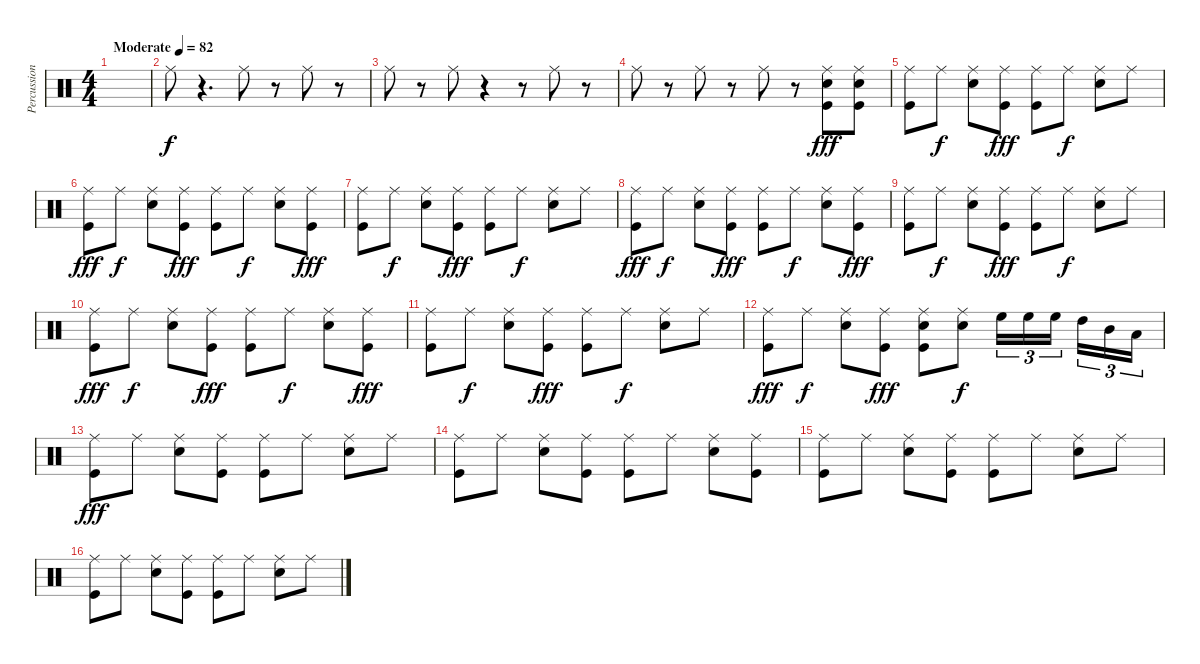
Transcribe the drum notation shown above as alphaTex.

\track ("Percussion" "Percussion") {instrument percussion}
\staff {score}
\articulation defaults
\ts (4 4)
\tempo (82 "Moderate")
\clef neutral
\ks c
|
"Ride (middle)".8 r.4{d} "Ride (middle)".8 r.8 "Ride (middle)".8 r.8 |
"Ride (middle)".8 r.8 "Ride (middle)".8 r.4 r.8 "Ride (middle)".8 r.8 |
"Ride (middle)".8 r.8 "Ride (middle)".8 r.8 "Ride (middle)".8 r.8 ("Ride (middle)" "Electric Snare (hit)" "Kick (hit)").8{dy fff} ("Ride (middle)" "Electric Snare (hit)" "Kick (hit)").8 |
("Ride (middle)" "Kick (hit)").8 "Ride (middle)".8{dy f} ("Ride (middle)" "Electric Snare (hit)").8 ("Ride (middle)" "Kick (hit)").8{dy fff} ("Ride (middle)" "Kick (hit)").8 "Ride (middle)".8{dy f} ("Ride (middle)" "Electric Snare (hit)").8 "Ride (middle)".8 |
("Ride (middle)" "Kick (hit)").8{dy fff} "Ride (middle)".8{dy f} ("Ride (middle)" "Electric Snare (hit)").8 ("Ride (middle)" "Kick (hit)").8{dy fff} ("Ride (middle)" "Kick (hit)").8 "Ride (middle)".8{dy f} ("Ride (middle)" "Electric Snare (hit)").8 ("Ride (middle)" "Kick (hit)").8{dy fff} |
("Ride (middle)" "Kick (hit)").8 "Ride (middle)".8{dy f} ("Ride (middle)" "Electric Snare (hit)").8 ("Ride (middle)" "Kick (hit)").8{dy fff} ("Ride (middle)" "Kick (hit)").8 "Ride (middle)".8{dy f} ("Ride (middle)" "Electric Snare (hit)").8 "Ride (middle)".8 |
("Ride (middle)" "Kick (hit)").8{dy fff} "Ride (middle)".8{dy f} ("Ride (middle)" "Electric Snare (hit)").8 ("Ride (middle)" "Kick (hit)").8{dy fff} ("Ride (middle)" "Kick (hit)").8 "Ride (middle)".8{dy f} ("Ride (middle)" "Electric Snare (hit)").8 ("Ride (middle)" "Kick (hit)").8{dy fff} |
("Ride (middle)" "Kick (hit)").8 "Ride (middle)".8{dy f} ("Ride (middle)" "Electric Snare (hit)").8 ("Ride (middle)" "Kick (hit)").8{dy fff} ("Ride (middle)" "Kick (hit)").8 "Ride (middle)".8{dy f} ("Ride (middle)" "Electric Snare (hit)").8 "Ride (middle)".8 |
("Ride (middle)" "Kick (hit)").8{dy fff} "Ride (middle)".8{dy f} ("Ride (middle)" "Electric Snare (hit)").8 ("Ride (middle)" "Kick (hit)").8{dy fff} ("Ride (middle)" "Kick (hit)").8 "Ride (middle)".8{dy f} ("Ride (middle)" "Electric Snare (hit)").8 ("Ride (middle)" "Kick (hit)").8{dy fff} |
("Ride (middle)" "Kick (hit)").8 "Ride (middle)".8{dy f} ("Ride (middle)" "Electric Snare (hit)").8 ("Ride (middle)" "Kick (hit)").8{dy fff} ("Ride (middle)" "Kick (hit)").8 "Ride (middle)".8{dy f} ("Ride (middle)" "Electric Snare (hit)").8 "Ride (middle)".8 |
("Ride (middle)" "Kick (hit)").8{dy fff} "Ride (middle)".8{dy f} ("Ride (middle)" "Electric Snare (hit)").8 ("Ride (middle)" "Kick (hit)").8{dy fff} ("Ride (middle)" "Electric Snare (hit)" "Kick (hit)").8 ("Ride (middle)" "Electric Snare (hit)").8{dy f} "High Floor Tom (hit)".16{tu (3 2)} "High Floor Tom (hit)".16{tu (3 2)} "High Floor Tom (hit)".16{tu (3 2) beam splitsecondary} "High Tom (hit)".16{tu (3 2)} "Mid Tom (hit)".16{tu (3 2)} "Low Tom (hit)".16{tu (3 2)} |
("Ride (middle)" "Kick (hit)").8{dy fff} "Ride (middle)".8 ("Ride (middle)" "Electric Snare (hit)").8 ("Ride (middle)" "Kick (hit)").8 ("Ride (middle)" "Kick (hit)").8 "Ride (middle)".8 ("Ride (middle)" "Electric Snare (hit)").8 "Ride (middle)".8 |
("Ride (middle)" "Kick (hit)").8 "Ride (middle)".8 ("Ride (middle)" "Electric Snare (hit)").8 ("Ride (middle)" "Kick (hit)").8 ("Ride (middle)" "Kick (hit)").8 "Ride (middle)".8 ("Ride (middle)" "Electric Snare (hit)").8 ("Ride (middle)" "Kick (hit)").8 |
("Ride (middle)" "Kick (hit)").8 "Ride (middle)".8 ("Ride (middle)" "Electric Snare (hit)").8 ("Ride (middle)" "Kick (hit)").8 ("Ride (middle)" "Kick (hit)").8 "Ride (middle)".8 ("Ride (middle)" "Electric Snare (hit)").8 "Ride (middle)".8 |
("Ride (middle)" "Kick (hit)").8 "Ride (middle)".8 ("Ride (middle)" "Electric Snare (hit)").8 ("Ride (middle)" "Kick (hit)").8 ("Ride (middle)" "Kick (hit)").8 "Ride (middle)".8 ("Ride (middle)" "Electric Snare (hit)").8 "Ride (middle)".8
